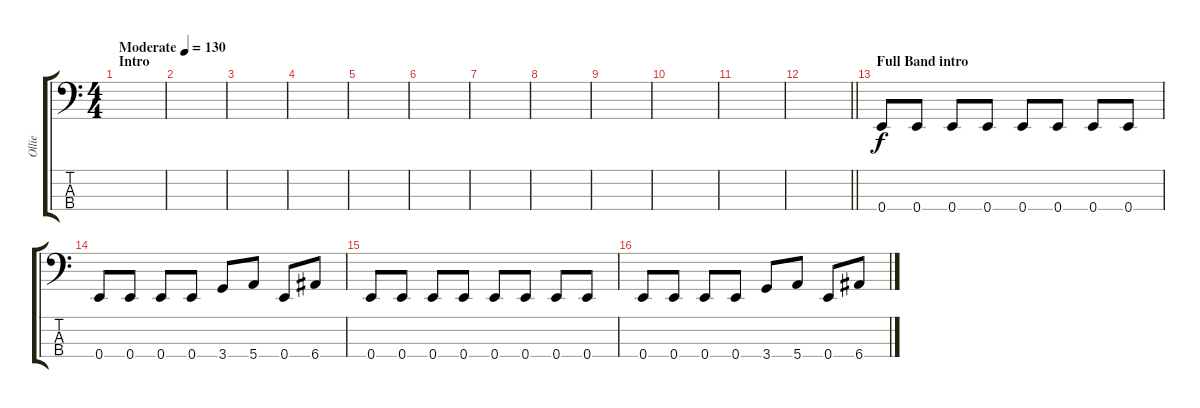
\track ("Ollie" "Ollie") {instrument electricbassfinger}
\staff {score tabs}
\tuning (G2 D2 A1 E1) {hide}
\ts (4 4)
\section ("" "Intro")
\tempo (130 "Moderate")
\clef f4
\ks c
|
|
|
|
|
|
|
|
|
|
|
\barLineRight lightlight
|
\section ("" "Full Band intro")
0.4.8 0.4.8 0.4.8 0.4.8 0.4.8 0.4.8 0.4.8 0.4.8 |
0.4.8 0.4.8 0.4.8 0.4.8 3.4.8 5.4.8 0.4.8 6.4.8 |
0.4.8 0.4.8 0.4.8 0.4.8 0.4.8 0.4.8 0.4.8 0.4.8 |
0.4.8 0.4.8 0.4.8 0.4.8 3.4.8 5.4.8 0.4.8 6.4.8
